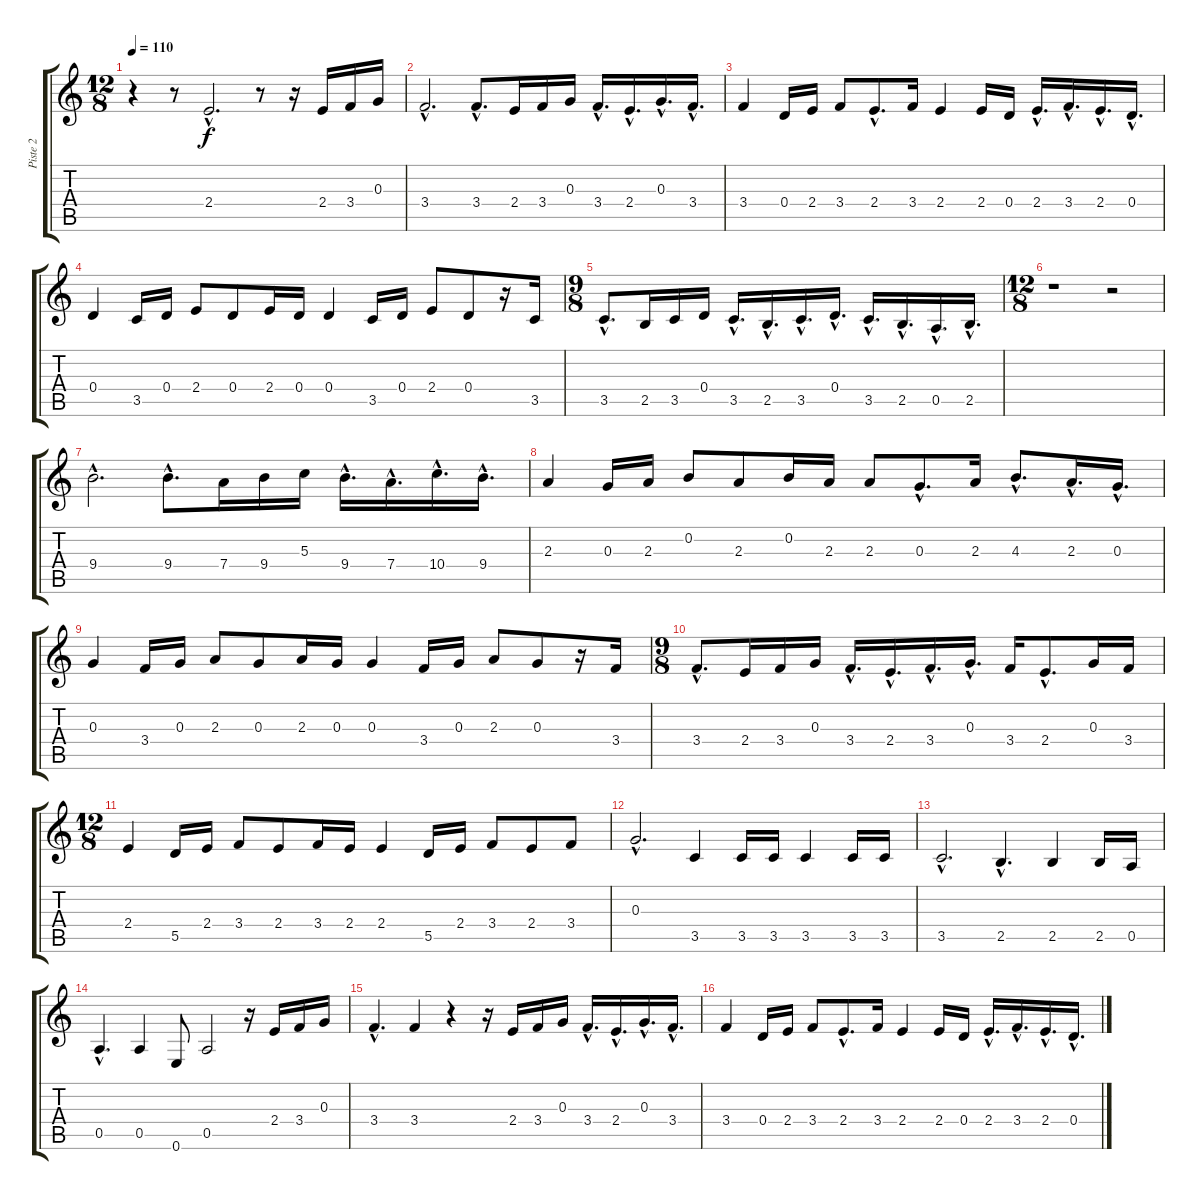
\track ("Piste 2" "Piste 2") {instrument acousticguitarnylon}
\staff {score tabs}
\tuning (E4 B3 G3 D3 A2 E2) {hide}
\ts (12 8)
\tempo 110
\clef g2
\ks c
r.4{dy f instrument acousticguitarnylon} r.8 2.4{hac}.2{d} r.8 r.16 2.4.16 3.4.16 0.3.16 |
3.4{hac}.2{d} 3.4{hac}.8{d} 2.4.16 3.4.16 0.3.16 3.4{hac}.16{d} 2.4{hac}.16{d} 0.3{hac}.16{d} 3.4{hac}.16{d} |
3.4.4 0.4.16 2.4.16 3.4.8 2.4{hac}.8{d} 3.4.16 2.4.4 2.4.16 0.4.16 2.4{hac}.16{d} 3.4{hac}.16{d} 2.4{hac}.16{d} 0.4{hac}.16{d} |
0.4.4 3.5.16 0.4.16 2.4.8 0.4.8 2.4.16 0.4.16 0.4.4 3.5.16 0.4.16 2.4.8 0.4.8 r.16 3.5.16 |
\ts (9 8)
3.5{hac}.8{d} 2.5.16 3.5.16 0.4.16 3.5{hac}.16{d} 2.5{hac}.16{d} 3.5{hac}.16{d} 0.4{hac}.16{d} 3.5{hac}.16{d} 2.5{hac}.16{d} 0.5{hac}.16{d} 2.5{hac}.16{d} |
\ts (12 8)
r.1 r.2 |
9.4{hac}.2{d} 9.4{hac}.8{d} 7.4.16 9.4.16 5.3.16 9.4{hac}.16{d} 7.4{hac}.16{d} 10.4{hac}.16{d} 9.4{hac}.16{d} |
2.3.4 0.3.16 2.3.16 0.2.8 2.3.8 0.2.16 2.3.16 2.3.8 0.3{hac}.8{d} 2.3.16 4.3{hac}.8{d} 2.3{hac}.16{d} 0.3{hac}.16{d} |
0.3.4 3.4.16 0.3.16 2.3.8 0.3.8 2.3.16 0.3.16 0.3.4 3.4.16 0.3.16 2.3.8 0.3.8 r.16 3.4.16 |
\ts (9 8)
3.4{hac}.8{d} 2.4.16 3.4.16 0.3.16 3.4{hac}.16{d} 2.4{hac}.16{d} 3.4{hac}.16{d} 0.3{hac}.16{d} 3.4.16 2.4{hac}.8{d} 0.3.16 3.4.16 |
\ts (12 8)
2.4.4 5.5.16 2.4.16 3.4.8 2.4.8 3.4.16 2.4.16 2.4.4 5.5.16 2.4.16 3.4.8 2.4.8 3.4.8 |
0.3{hac}.2{d} 3.5.4 3.5.16 3.5.16 3.5.4 3.5.16 3.5.16 |
3.5{hac}.2{d} 2.5{hac}.4{d} 2.5.4 2.5.16 0.5.16 |
0.5{hac}.4{d} 0.5.4 0.6.8 0.5.2 r.16 2.4.16 3.4.16 0.3.16 |
3.4{hac}.4{d} 3.4.4 r.4 r.16 2.4.16 3.4.16 0.3.16 3.4{hac}.16{d} 2.4{hac}.16{d} 0.3{hac}.16{d} 3.4{hac}.16{d} |
3.4.4 0.4.16 2.4.16 3.4.8 2.4{hac}.8{d} 3.4.16 2.4.4 2.4.16 0.4.16 2.4{hac}.16{d} 3.4{hac}.16{d} 2.4{hac}.16{d} 0.4{hac}.16{d}
